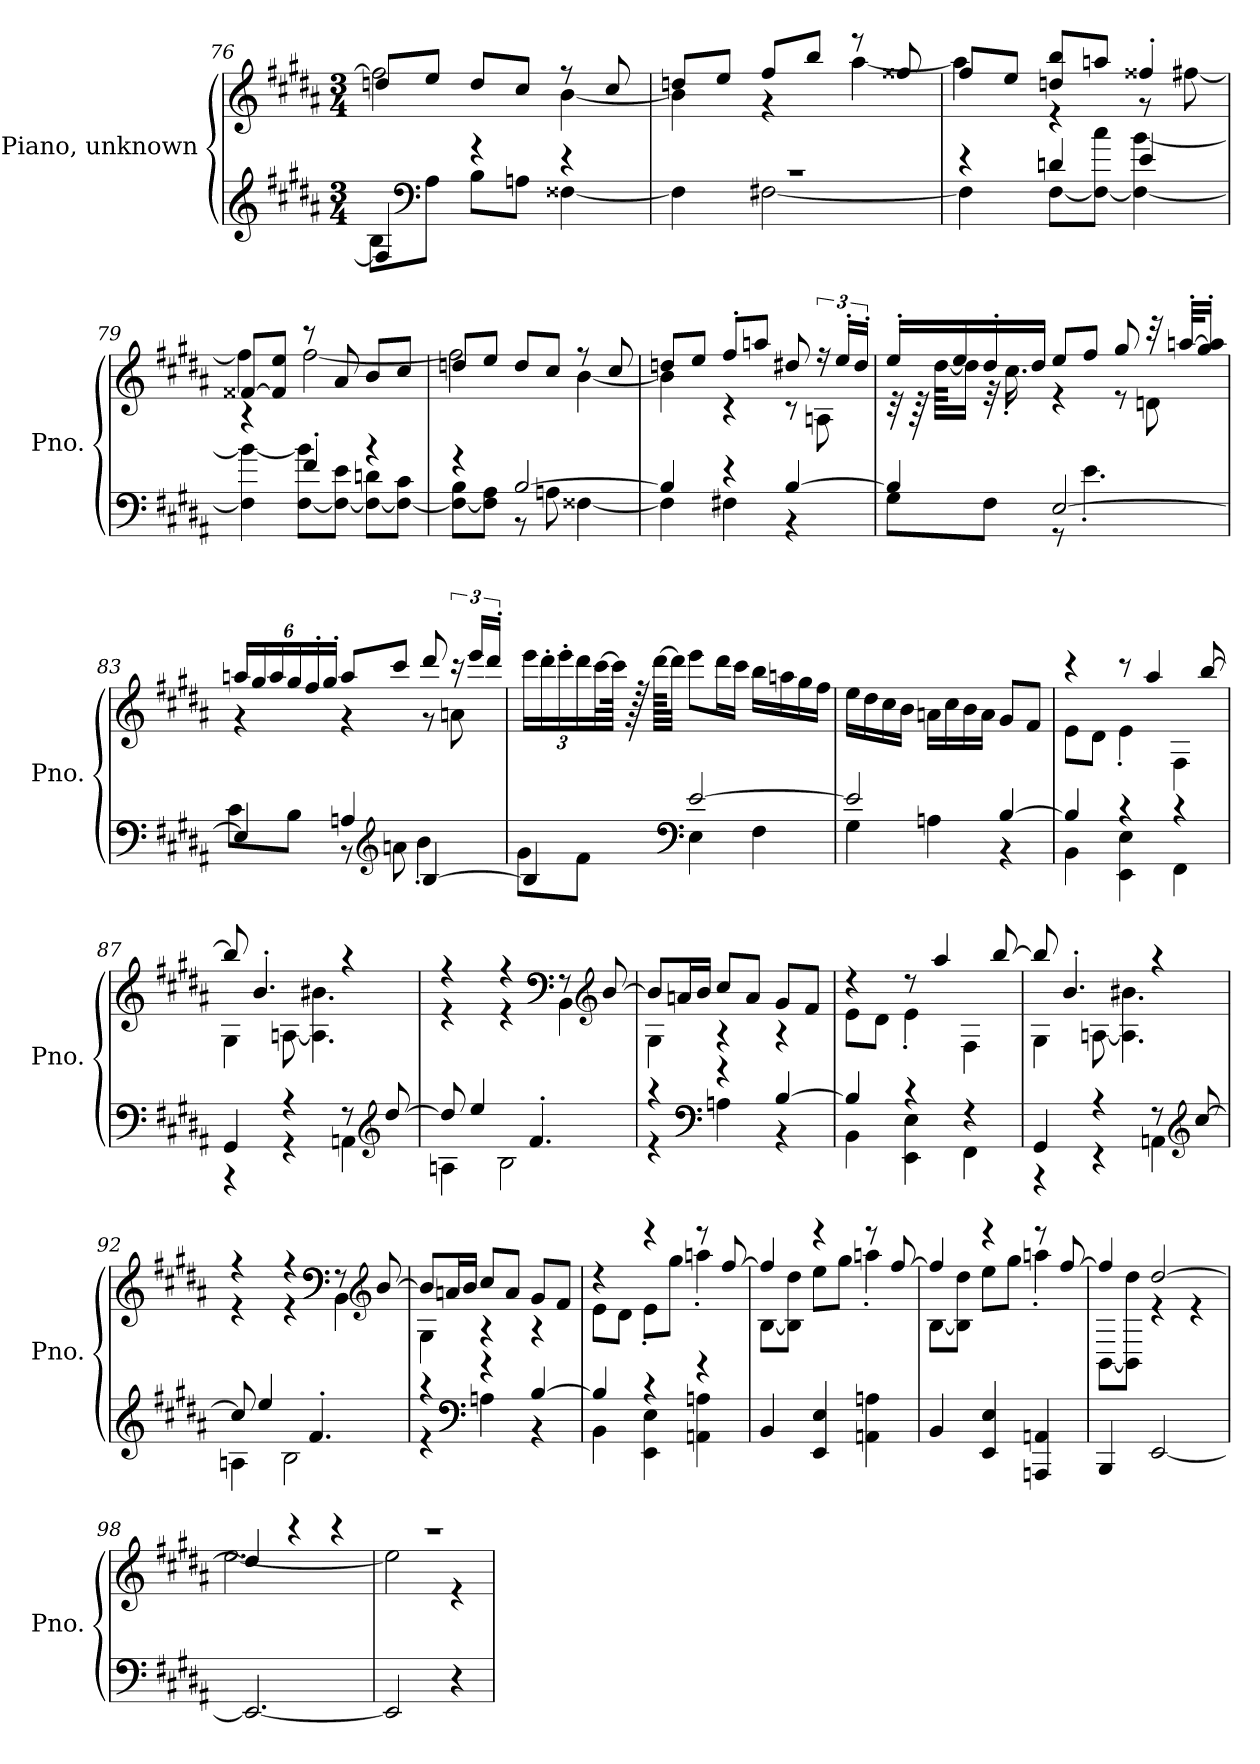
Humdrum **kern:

**kern	**kern
*part1	*part1
*staff2	*staff1
*I"Piano, unknown	*
*I'Pno.	*
*clefG2	*clefG2
*k[f#c#g#d#a#]	*k[f#c#g#d#a#]
*M3/4	*M3/4
=76	=76
*^	*^
4F#/]	8B\L	8ddn/L	2ff#\]
*clefF4	*	*	*
.	8A#\J	8ee/J	.
4r	8B\L	8dd/L	.
.	8An\J	8cc#/J	.
4r	[4F##X\	8r	[4b\
.	.	8cc#/	.
!!LO:LB:g=z	!!
=77	=77	=77	=77
2.r	4F##\]	8ddn/L	4b\]
.	.	8ee/J	.
.	[2F#X\	8ff#/L	4r
.	.	8bb/J	.
.	.	8r	[4aa#\
.	.	8ff##X/	.
=78	=78	=78	=78
4r	4F#\]	8ff#/L	4aa#\]
.	.	8ee/J	.
4dn/	[8F#\L	8ddn/ 8bb/L	4r
.	8F#\_ 8cc#\J	8aan/J	.
4e/	4F#\_ [4b\	4ff##X'/	8r
.	.	.	[8ff#X\
=79	=79	=79	=79
4r	4F#\] 4b\_	[8f##X/L	4ff#\]
.	.	8f##/] 8ee/J	.
4f#'/	[8F#\ 8b\]L	8r	[2ff#\
.	8F#\_ 8e\J	8a#/	.
4r	8F#\_ 8dn\L	8b/L	.
.	8F#\_ 8c#\J	8cc#/J	.
=80	=80	=80	=80
4r	8F#\_ 8B\L	8ddn/L	2ff#\]
.	8F#\] 8A#\J	8ee/J	.
[2B/	8r	8dd/L	.
.	8An\	8cc#/J	.
.	[4F##X\	8r	[4b\
.	.	8cc#/	.
!!LO:PB:g=z	!!
=81	=81	=81	=81
4B/]	4F##\]	8ddn/L	4b\]
.	.	8ee/J	.
4r	4F#X\	8ff#'/L	4r
.	.	8aan/J	.
[4B/	4r	8dd#X/	8r
.	.	24r	8An\
.	.	24ee'/LL	.
.	.	24dd#'/JJ	.
=82	=82	=82	=82
4B/]	8G#\L	16ee'/LL	32r
.	.	.	64r
.	.	.	[64dd#\KKLL
.	.	16ee/	16dd#\JJ]
.	8F#\J	16dd#'/	32r
.	.	.	16.cc#'\
.	.	16dd#/JJ	.
[2E/	8r	8ee/L	4r
.	4.e'\	8ff#/J	.
.	.	8gg#/	8r
.	.	32r	8dn\
.	.	[32aan'/KLL	.
.	.	16gg#/' 16aa/]'JJ	.
!!LO:LB:g=z	!!
=83	=83	=83	=83
*	*	*Xbrackettup	*
4E/]	8c#\L	24aan/LL	4r
.	.	24gg#/	.
.	.	24aa/	.
.	8B\J	24gg#/	.
.	.	24ff#'/	.
.	.	24gg#'/JJ	.
4An/	8r	8aa/L	4r
*clefG2	*	*	*
.	8an\	8ccc#/J	.
[4B/	4b'\	8ddd#/	8r
*	*	*brackettup	*
.	.	24r	8an\
.	.	24eee/LL	.
.	.	24ddd#'/JJ	.
*	*	*v	*v
=84	=84	=84
*	*	*Xbrackettup
4B/]	8g#\L	24eee\LL
.	.	24ddd#'\
.	.	24eee'\
.	8f#\J	24ddd#\
.	.	[48ccc#\L
.	.	64ccc#\JJJk]
.	.	128r
.	.	[128ddd#\KKLLL
.	.	32ddd#\JJJ]
*clefF4	*	*
[2e/	4E\	8eee\L
.	.	16ddd#\L
.	.	16ccc#\JJ
.	4F#\	16bb\LL
.	.	16aan\
.	.	16gg#\
.	.	16ff#\JJ
!!LO:LB:g=z
=85	=85	=85
2e/]	4G#\	16ee\LL
.	.	16dd#\
.	.	16cc#\
.	.	16b\JJ
.	4An\	16an\LL
.	.	16cc#\
.	.	16b\
.	.	16a\JJ
[4B/	4r	8g#/L
.	.	8f#/J
=86	=86	=86
*	*	*^
4B/]	4BB\	4r	8e\L
.	.	.	8d#\J
4r	4EE\ 4E\	8r	4e'\
.	.	4aa#/	.
4r	4FF#\	.	4F#\
.	.	[8bb/	.
=87	=87	=87	=87
4GG#/	4r	8bb/]	4G#\
.	.	4.b'/	.
4r	4r	.	[8An\
.	.	.	4.A\] 4.b#X\
8r	4AAn\	4r	.
*clefG2	*	*	*
[8dd#/	.	.	.
=88	=88	=88	=88
8dd#/]	4An\	4r	4r
4ee/	.	.	.
.	2B\	4r	4r
4.f#'/	.	.	.
*	*	*clefF4	*
.	.	8r	4BB\
*	*	*clefG2	*
.	.	[8b/	.
!!LO:LB:g=z	!!
=89	=89	=89	=89
4r	4r	8b/L]	4G#\
.	.	16an/L	.
.	.	16b/JJ	.
*clefF4	*	*	*
4r	4An\	8cc#/L	4r
.	.	8a/J	.
[4B/	4r	8g#/L	4r
.	.	8f#/J	.
=90	=90	=90	=90
4B/]	4BB\	4r	8e\L
.	.	.	8d#\J
4r	4EE\ 4E\	8r	4e'\
.	.	4aa#/	.
4r	4FF#\	.	4F#\
.	.	[8bb/	.
=91	=91	=91	=91
4GG#/	4r	8bb/]	4G#\
.	.	4.b'/	.
4r	4r	.	[8An\
.	.	.	4.A\] 4.b#X\
8r	4AAn\	4r	.
*clefG2	*	*	*
[8cc#/	.	.	.
=92	=92	=92	=92
8cc#/]	4An\	4r	4r
4ee/	.	.	.
.	2B\	4r	4r
4.f#'/	.	.	.
*	*	*clefF4	*
.	.	8r	4BB\
*	*	*clefG2	*
.	.	[8b/	.
!!LO:LB:g=z	!!
=93	=93	=93	=93
4r	4r	8b/L]	4G#\
.	.	16an/L	.
.	.	16b/JJ	.
*clefF4	*	*	*
4r	4An\	8cc#/L	4r
.	.	8a/J	.
[4B/	4r	8g#/L	4r
.	.	8f#/J	.
=94	=94	=94	=94
4B/]	4BB\	4r	8e\L
.	.	.	8d#\J
4r	4EE\ 4E\	4r	8e'\L
.	.	.	8gg#\J
4r	4AAn\ 4An\	8r	4aan'\
.	.	[8ff#/	.
*v	*v	*	*
=95	=95	=95
4BB/	4ff#/]	[8B\L
.	.	8B\] 8dd#\J
4EE/ 4E/	4r	8ee\L
.	.	8gg#\J
4AAn\ 4An\	8r	4aan'\
.	[8ff#/	.
=96	=96	=96
4BB/	4ff#/]	[8B\L
.	.	8B\] 8dd#\J
4EE/ 4E/	4r	8ee\L
.	.	8gg#\J
4AAAn/ 4AAn/	8r	4aan'\
.	[8ff#/	.
=97	=97	=97
4BBB/	4ff#/]	[8BB\L
.	.	8BB\] 8dd#\J
[2EE/	[2dd#/	4r
.	.	4r
!!LO:LB:g=z	!!
=98	=98	=98
2.EE/_	4dd#/]	[2.ee\
.	4r	.
.	4r	.
=99	=99	=99
2EE/]	2.r	2ee\]
4r	.	4r
*	*v	*v
=	=
*-	*-
